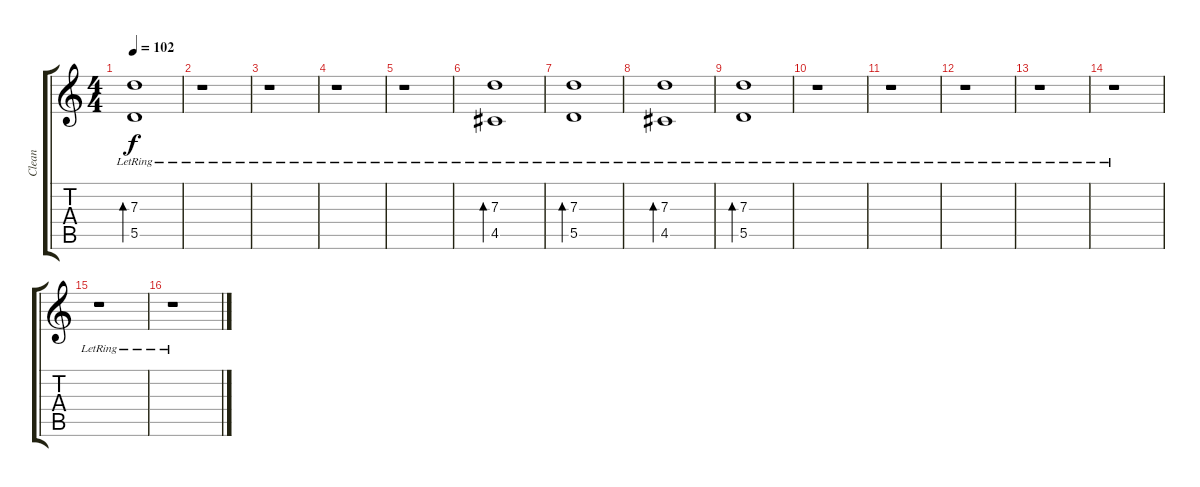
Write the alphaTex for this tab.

\track ("Clean" "Clean") {instrument electricguitarclean}
\staff {score tabs}
\tuning (E4 B3 G3 D3 A2 D2) {hide}
\ts (4 4)
\tempo 102
\clef g2
\ks c
(7.3{lr} 5.5{lr}).1{bd 240 dy f} |
r.1 |
r.1 |
r.1 |
r.1 |
(7.3{lr} 4.5{lr}).1{bd 240} |
(7.3{lr} 5.5{lr}).1{bd 240} |
(7.3{lr} 4.5{lr}).1{bd 240} |
(7.3{lr} 5.5{lr}).1{bd 240} |
r.1 |
r.1 |
r.1 |
r.1 |
r.1 |
r.1 |
r.1
